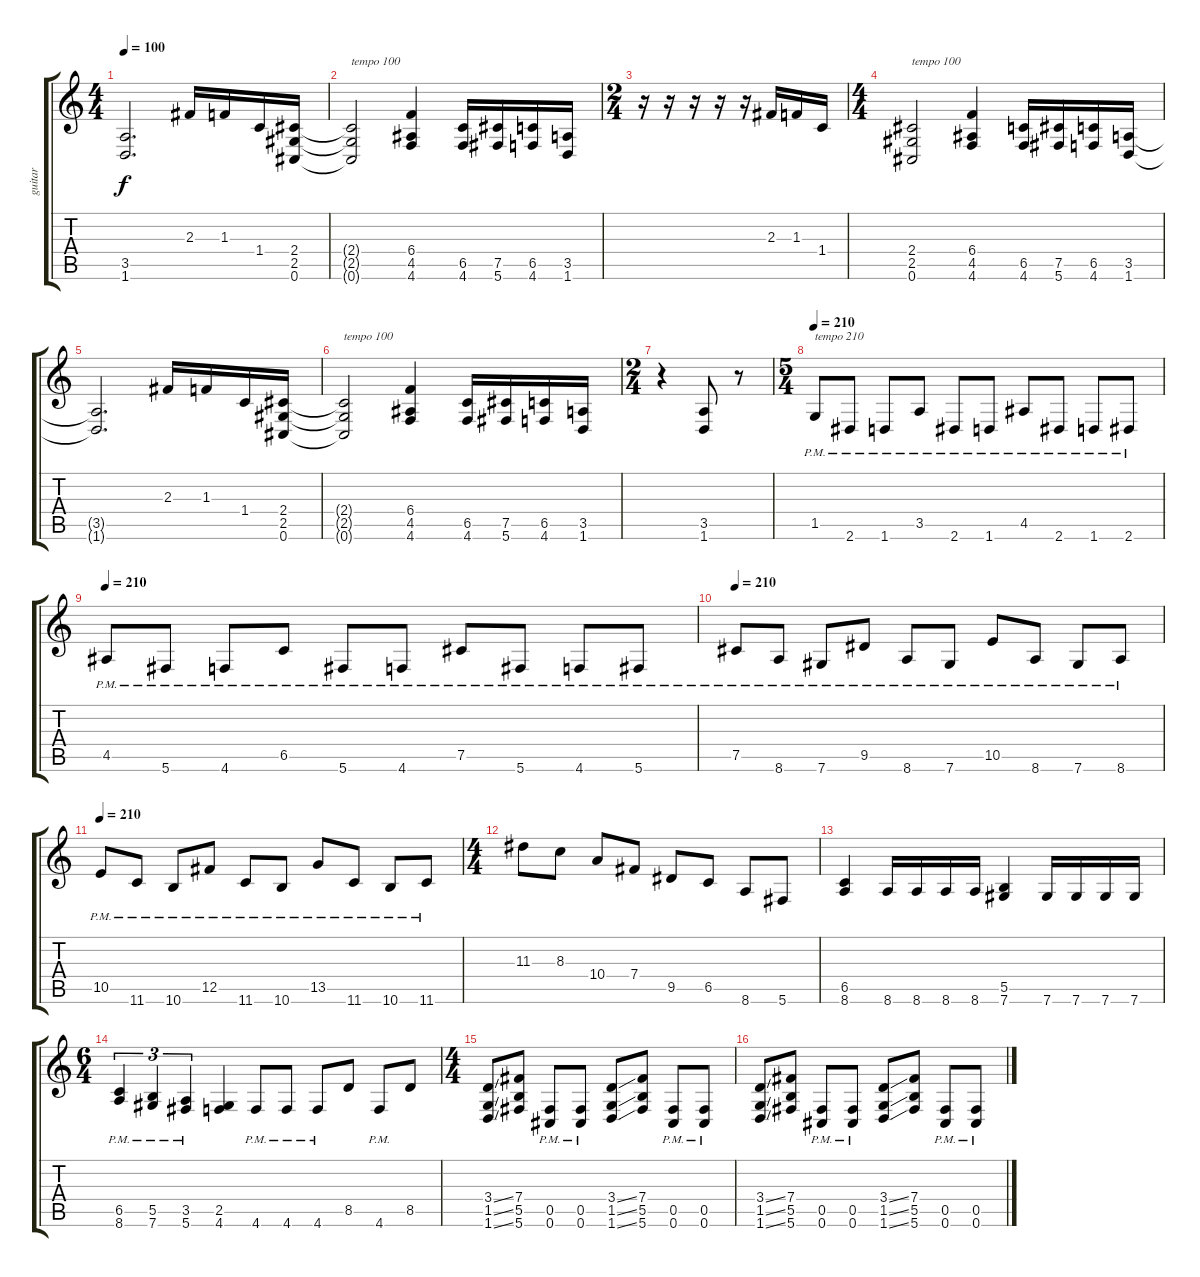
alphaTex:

\track ("guitar" "guitar") {instrument distortionguitar}
\staff {score tabs}
\tuning (Db4 Ab3 E3 B2 Gb2 Db2) {hide}
\ts (4 4)
\tempo 100
\clef g2
\ks c
(3.5{t} 1.6{t}).2{d dy f} 2.3.16 1.3.16 1.4.16 (2.4 2.5 0.6).16 |
(2.4{t} 2.5{t} 0.6{t}).2{txt "tempo 100"} (6.4 4.5 4.6).4 (6.5 4.6).16 (7.5 5.6).16 (6.5 4.6).16 (3.5 1.6).16 |
\ts (2 4)
r.16 r.16 r.16 r.16 r.16 2.3.16 1.3.16 1.4.16 |
\ts (4 4)
(2.4 2.5 0.6).2{txt "tempo 100"} (6.4 4.5 4.6).4 (6.5 4.6).16 (7.5 5.6).16 (6.5 4.6).16 (3.5 1.6).16 |
(3.5{t} 1.6{t}).2{d} 2.3.16 1.3.16 1.4.16 (2.4 2.5 0.6).16 |
(2.4{t} 2.5{t} 0.6{t}).2{txt "tempo 100"} (6.4 4.5 4.6).4 (6.5 4.6).16 (7.5 5.6).16 (6.5 4.6).16 (3.5 1.6).16 |
\ts (2 4)
r.4 (3.5 1.6).8 r.8 |
\ts (5 4)
\tempo 210
1.5{pm}.8{txt "tempo 210"} 2.6{pm}.8 1.6{pm}.8 3.5{pm}.8 2.6{pm}.8 1.6{pm}.8 4.5{pm}.8 2.6{pm}.8 1.6{pm}.8 2.6{pm}.8 |
\tempo 210
4.5{pm}.8 5.6{pm}.8 4.6{pm}.8 6.5{pm}.8 5.6{pm}.8 4.6{pm}.8 7.5{pm}.8 5.6{pm}.8 4.6{pm}.8 5.6{pm}.8 |
\tempo 210
7.5{pm}.8 8.6{pm}.8 7.6{pm}.8 9.5{pm}.8 8.6{pm}.8 7.6{pm}.8 10.5{pm}.8 8.6{pm}.8 7.6{pm}.8 8.6{pm}.8 |
\tempo 210
10.5{pm}.8 11.6{pm}.8 10.6{pm}.8 12.5{pm}.8 11.6{pm}.8 10.6{pm}.8 13.5{pm}.8 11.6{pm}.8 10.6{pm}.8 11.6{pm}.8 |
\ts (4 4)
11.3.8 8.3.8 10.4.8 7.4.8 9.5.8 6.5.8 8.6.8 5.6.8 |
(6.5 8.6).4 8.6.16 8.6.16 8.6.16 8.6.16 (5.5 7.6).4 7.6.16 7.6.16 7.6.16 7.6.16 |
\ts (6 4)
(6.5{pm} 8.6{pm}).4{tu (3 2)} (5.5{pm} 7.6{pm}).4{tu (3 2)} (3.5{pm} 5.6{pm}).4{tu (3 2)} (2.5 4.6).4 4.6{pm}.8 4.6{pm}.8 4.6{pm}.8 8.5.8 4.6{pm}.8 8.5.8 |
\ts (4 4)
(3.4{ss} 1.5{ss} 1.6{ss}).8 (7.4 5.5 5.6).8 (0.5{pm} 0.6{pm}).8 (0.5{pm} 0.6{pm}).8 (3.4{ss} 1.5{ss} 1.6{ss}).8 (7.4 5.5 5.6).8 (0.5{pm} 0.6{pm}).8 (0.5{pm} 0.6{pm}).8 |
(3.4{ss} 1.5{ss} 1.6{ss}).8 (7.4 5.5 5.6).8 (0.5{pm} 0.6{pm}).8 (0.5{pm} 0.6{pm}).8 (3.4{ss} 1.5{ss} 1.6{ss}).8 (7.4 5.5 5.6).8 (0.5{pm} 0.6{pm}).8 (0.5{pm} 0.6{pm}).8
